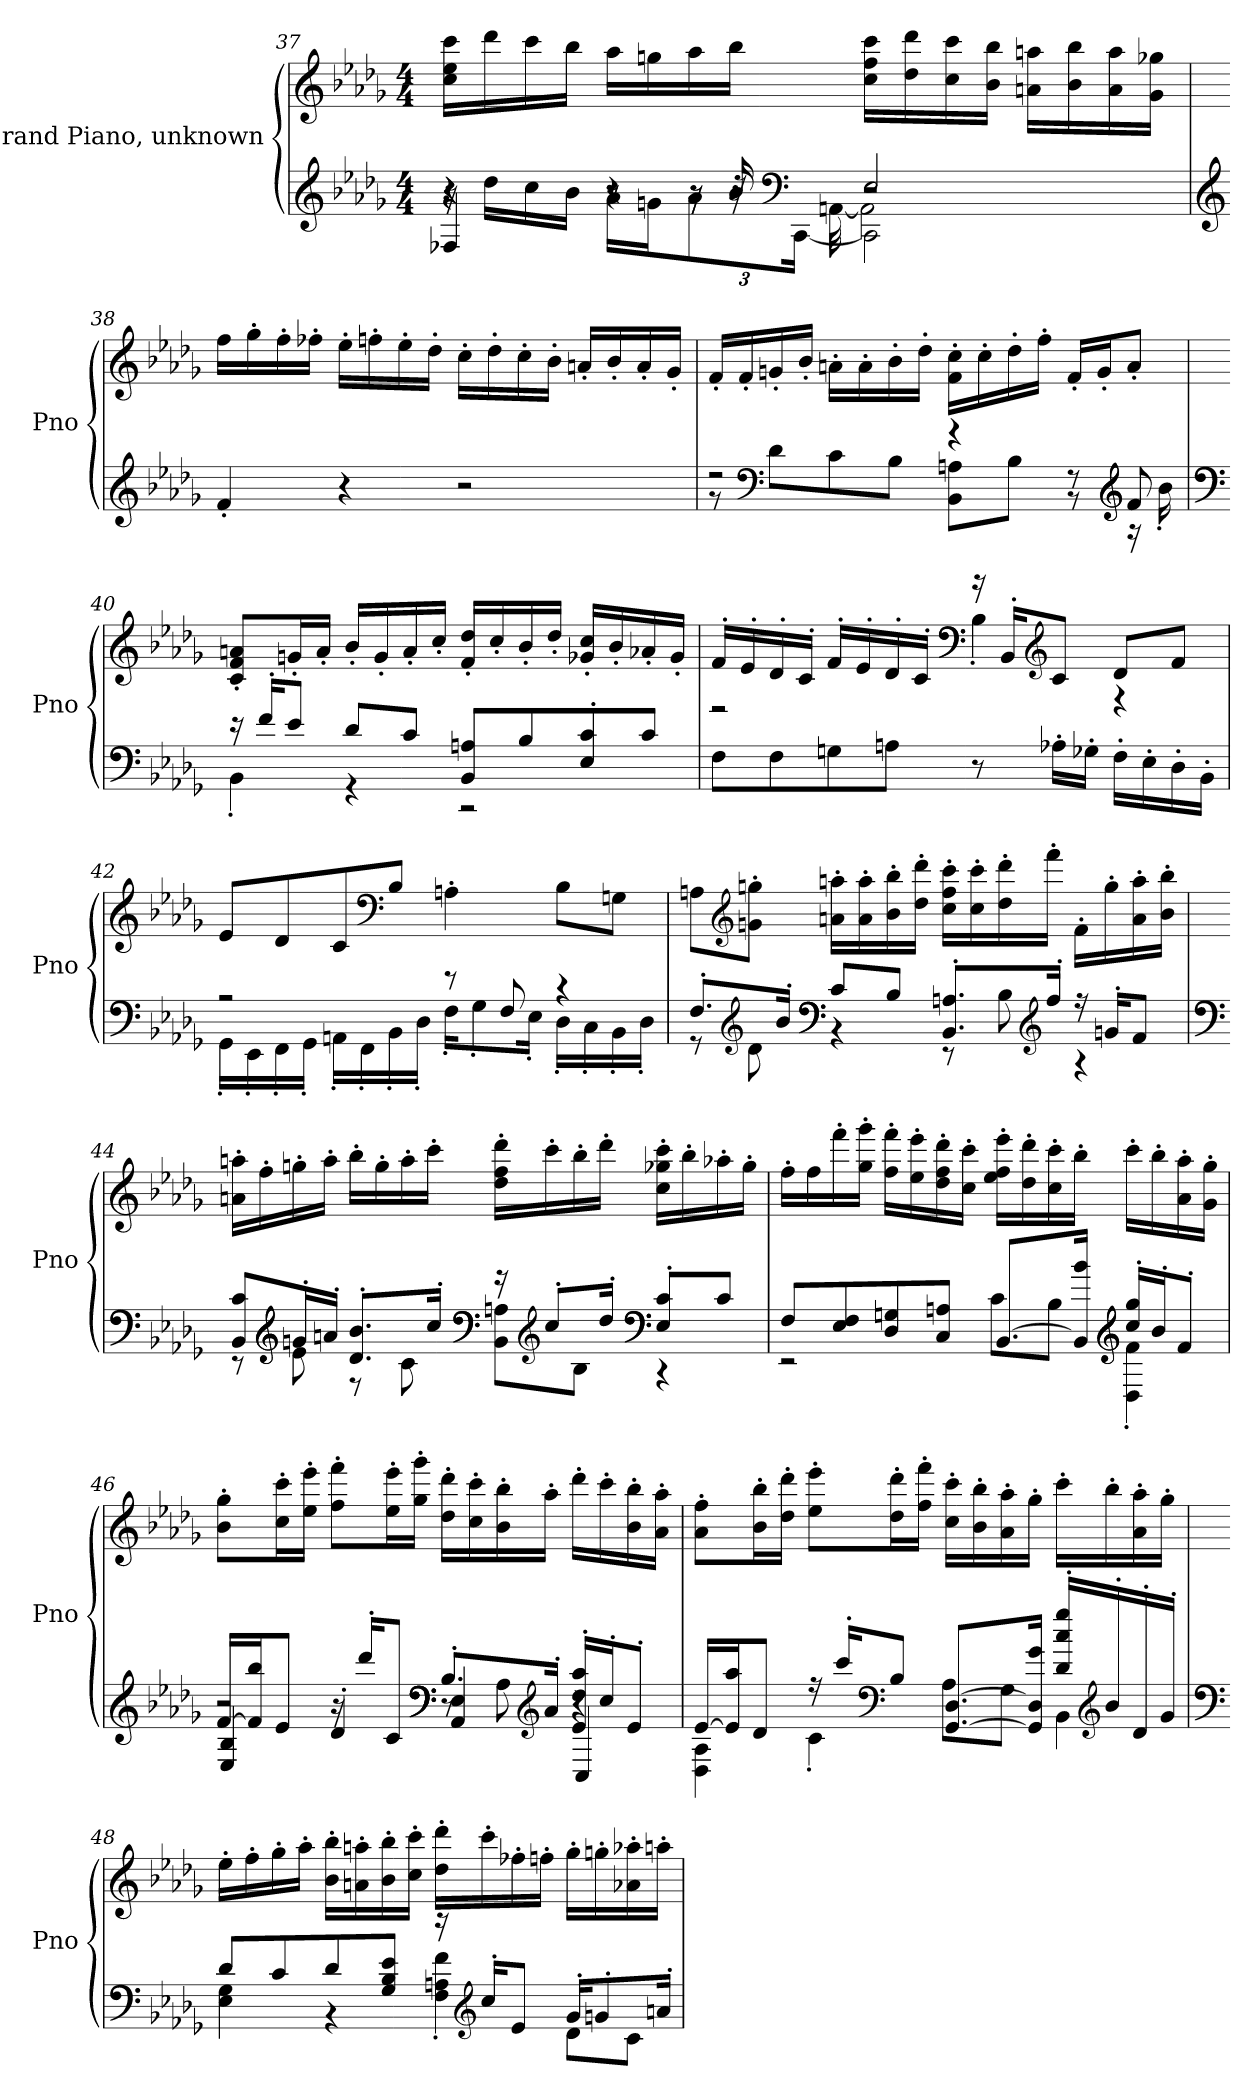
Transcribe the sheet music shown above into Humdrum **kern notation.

**kern	**kern
*part1	*part1
*staff2	*staff1
*I"Grand Piano, unknown	*
*I'Pno	*
!!LO:PB:g=z
*clefG2	*clefG2
*k[b-e-a-d-g-]	*k[b-e-a-d-g-]
*M4/4	*M4/4
=37	=37
*^	*
*	*^	*
*	*	*^	*
4r	16r	4F-X/	4r	16cc\ 16ee-\ 16ccc\LL
.	16dd-\LL	.	.	16ddd-\
.	16cc\	.	.	16ccc\
.	16b-\JJ	.	.	16bb-\JJ
8r	16a-\LL	4r	8r	16aa-\LL
.	16gn\J	.	.	16ggn\
*	*Xbrackettup	*	*	*
16r	12a-\	.	16r	16aa-\
16b-/	.	.	32r	16bb-\JJ
*clefF4	*	*	*	*
.	[24CC\Jk	.	.	.
.	.	.	[32AAn\	.
2r	2CC\]	2E-/	2AA\]	16cc\ 16ff\ 16ccc\LL
.	.	.	.	16dd-\ 16ddd-\
.	.	.	.	16cc\ 16ccc\
.	.	.	.	16b-\ 16bb-\JJ
.	.	.	.	16an\ 16aan\LL
.	.	.	.	16b-\ 16bb-\
.	.	.	.	16a\ 16aa\
.	.	.	.	16g-\ 16gg-X\JJ
*v	*v	*v	*v	*
!!LO:LB:g=z
=38	=38
*clefG2	*
4f'/	16ff\LL
.	16gg-'\
.	16ff'\
.	16ff-X'\JJ
4r	16ee-'\LL
.	16ffn'\
.	16ee-'\
.	16dd-'\JJ
2r	16cc'\LL
.	16dd-'\
.	16cc'\
.	16b-'\JJ
.	16an'/LL
.	16b-'/
.	16a'/
.	16g-'/JJ
=39	=39
*^	*
2r	8r	16f'/LL
.	.	16f'/
*clefF4	*	*
.	8d-\L	16gn'/
.	.	16b-'/JJ
.	8c\	16an'\LL
.	.	16a'\
.	8B-\J	16b-'\
.	.	16dd-'\JJ
4r	8BB-\ 8An\L	16f\' 16cc\'LL
.	.	16cc'\
.	8B-\J	16dd-'\
.	.	16ff'\JJ
8r	8r	16f'/LL
.	.	16g'/J
*clefG2	*	*
8f/	16r	8a'/J
.	16b-'\	.
!!LO:LB:g=z
=40	=40	=40
*clefF4	*	*
16r	4BB-'\	8c/' 8f/' 8an/'L
16f'/KL	.	.
8e-/J	.	16gn'/L
.	.	16a'/JJ
8d-/L	4r	16b-'/LL
.	.	16g'/
8c/J	.	16a'/
.	.	16cc'/JJ
8BB-/ 8An/L	2r	16f/' 16dd-/'LL
.	.	16cc'/
8B-/	.	16b-'/
.	.	16dd-'/JJ
8E-/' 8c/'	.	16g-X/' 16cc/'LL
.	.	16b-'/
8c/J	.	16a-X'/
.	.	16g-'/JJ
*v	*v	*
=41	=41
*	*^
8F\L	16f'/LL	2r
.	16e-'/	.
8F\	16d-'/	.
.	16c'/JJ	.
8Gn\	16f'/LL	.
.	16e-'/	.
8An\J	16d-'/	.
.	16c'/JJ	.
*	*clefF4	*
8r	16r	4B-'\
.	16BB-'/KL	.
*	*clefG2	*
16A-X'\LL	8c/J	.
16G-X'\JJ	.	.
16F'\LL	8d-/L	4r
16E-'\	.	.
16D-'\	8f/J	.
16BB-'\JJ	.	.
*	*v	*v
!!LO:LB:g=z
=42	=42
*^	*
2r	16GG-'\LL	8e-/L
.	16EE-'\	.
.	16FF'\	8d-/
.	16GG-'\JJ	.
.	16AAn'\LL	8c/
.	16FF'\	.
*	*	*clefF4
.	16BB-'\	8B-/J
.	16D-'\JJ	.
8r	16F'\KL	4An'\
.	8G-'\	.
8F/	.	.
.	16E-'\Jk	.
4r	16D-'\LL	8B-\L
.	16C'\	.
.	16BB-'\	8Gn\J
.	16D-'\JJ	.
=43	=43	=43
8.F'/L	8r	8An\L
*clefG2	*	*clefG2
.	8d-\	8gn\' 8ggn\'J
16b-'/Jk	.	.
*clefF4	*	*
8c/L	4r	16an\' 16aan\'LL
.	.	16a\' 16aa\'
8B-/J	.	16b-\' 16bb-\'
.	.	16dd-\' 16ddd-\'JJ
8.BB-/' 8.An/'L	8r	16cc\' 16ff\' 16ccc\'LL
.	.	16cc\' 16ccc\'
.	8B-\	16dd-\' 16ddd-\'
*clefG2	*	*
16ff'/Jk	.	16fff'\JJ
16r	4r	16f'\LL
16gn'/KL	.	16gg'\
8f/J	.	16a\' 16aa\'
.	.	16b-\' 16bb-\'JJ
!!LO:LB:g=z
=44	=44	=44
*clefF4	*	*
8BB-/ 8c/L	8r	16an\' 16aan\'LL
.	.	16ff'\
*clefG2	*	*
16gn'/L	8e-\	16ggn'\
16an'/JJ	.	16aa'\JJ
8.d-/' 8.b-/'L	8r	16bb-'\LL
.	.	16gg'\
.	8c\	16aa'\
16cc'/Jk	.	16ccc'\JJ
*clefF4	*	*
16r	8BB-\ 8An\L	16dd-\' 16ff\' 16ddd-\'LL
*clefG2	*	*
8cc'/L	.	16ccc'\
.	8B-\J	16bb-'\
16dd-'/Jk	.	16ddd-'\JJ
*clefF4	*	*
8E-/' 8c/'L	4r	16cc\' 16gg-X\' 16ccc\'LL
.	.	16bb-'\
8c/J	.	16aa-X'\
.	.	16gg-'\JJ
!!LO:LB:g=z
=45	=45	=45
8F/L	2r	16ff'\LL
.	.	16ff\
8E-/ 8F/	.	16fff'\
.	.	16gg-\' 16ggg-\'JJ
8D-/ 8Gn/	.	16ff\' 16fff\'LL
.	.	16ee-\' 16eee-\'
8C/ 8An/J	.	16dd-\' 16ff\' 16ddd-\'
.	.	16cc\' 16ccc\'JJ
[8.BB-/L	8c\L	16ee-\' 16ff\' 16eee-\'LL
.	.	16dd-\' 16ddd-\'
.	8B-\J	16cc\' 16ccc\'
16BB-/] 16b-/Jk	.	16bb-'\JJ
*clefG2	*	*
16cc/' 16gg-/'LL	4D-\' 4f\'	16ccc'\LL
16b-'/J	.	16bb-'\
8f'/J	.	16a-\' 16aa-\'
.	.	16g-\' 16gg-\'JJ
!!LO:PB:g=z
=46	=46	=46
*	*^	*
[16f/LL	2r	4E-/ 4B-/	8b-\' 8gg-\'L
16f/] 16bb-/J	.	.	.
8e-/J	.	.	16cc\' 16ccc\'L
.	.	.	16ee-\' 16eee-\'JJ
16r	.	4d-'/	8ff\' 8fff\'L
16ddd-'/KL	.	.	.
8c/J	.	.	16ee-\' 16eee-\'L
.	.	.	16gg-\' 16ggg-\'JJ
*clefF4	*	*	*
8.B-'/L	8r	4AA-/ 4E-/	16dd-\' 16ddd-\'LL
.	.	.	16cc\' 16ccc\'
.	8A-\	.	16b-\' 16bb-\'
*clefG2	*	*	*
16a-'/Jk	.	.	16aa-'\JJ
16e-/' 16dd-/' 16aa-/'LL	4r	4C/	16ddd-'\LL
16cc'/J	.	.	16ccc'\
8e-'/J	.	.	16b-\' 16bb-\'
.	.	.	16a-\' 16aa-\'JJ
*	*v	*v	*
!!LO:LB:g=z
=47	=47	=47
[16e-/LL	4D-\ 4A-\	8a-\' 8ff\'L
16e-/] 16aa-/J	.	.
8d-/J	.	16b-\' 16bb-\'L
.	.	16dd-\' 16ddd-\'JJ
16r	4c'\	8ee-\' 8eee-\'L
16ccc'/KL	.	.
*clefF4	*	*
8B-/J	.	16dd-\' 16ddd-\'L
.	.	16ff\' 16fff\'JJ
[8.GG-/ [8.D-/L	8A-\L	16cc\' 16ccc\'LL
.	.	16b-\' 16bb-\'
.	8G-\J	16a-\' 16aa-\'
16GG-/] 16D-/] 16g-/Jk	.	16gg-'\JJ
16d-/' 16cc/' 16gg-/'LL	4BB-\	16ccc'\LL
*clefG2	*	*
16b-'/	.	16bb-'\
16d-'/	.	16a-\' 16aa-\'
16g-'/JJ	.	16gg-'\JJ
!!LO:LB:g=z
=48	=48	=48
*clefF4	*	*
8d-/L	4E-\ 4G-\	16ee-'\LL
.	.	16ff'\
8c/	.	16gg-'\
.	.	16aa-'\JJ
8d-/	4r	16b-\' 16bb-\'LL
.	.	16an\' 16aan\'
8G-/ 8B-/ 8e-/J	.	16b-\' 16bb-\'
.	.	16cc\' 16ccc\'JJ
16r	4F\' 4An\' 4f\'	16dd-\' 16ddd-\'LL
*clefG2	*	*
16cc'/KL	.	16ccc'\
8e-/J	.	16ff-X'\
.	.	16ffn'\JJ
16g-'/KL	8d-\L	16gg-'\LL
8gn'/	.	16ggn'\
.	8c\J	16a-X\' 16aa-X\'
16an'/Jk	.	16aan'\JJ
*v	*v	*
=	=
*-	*-
